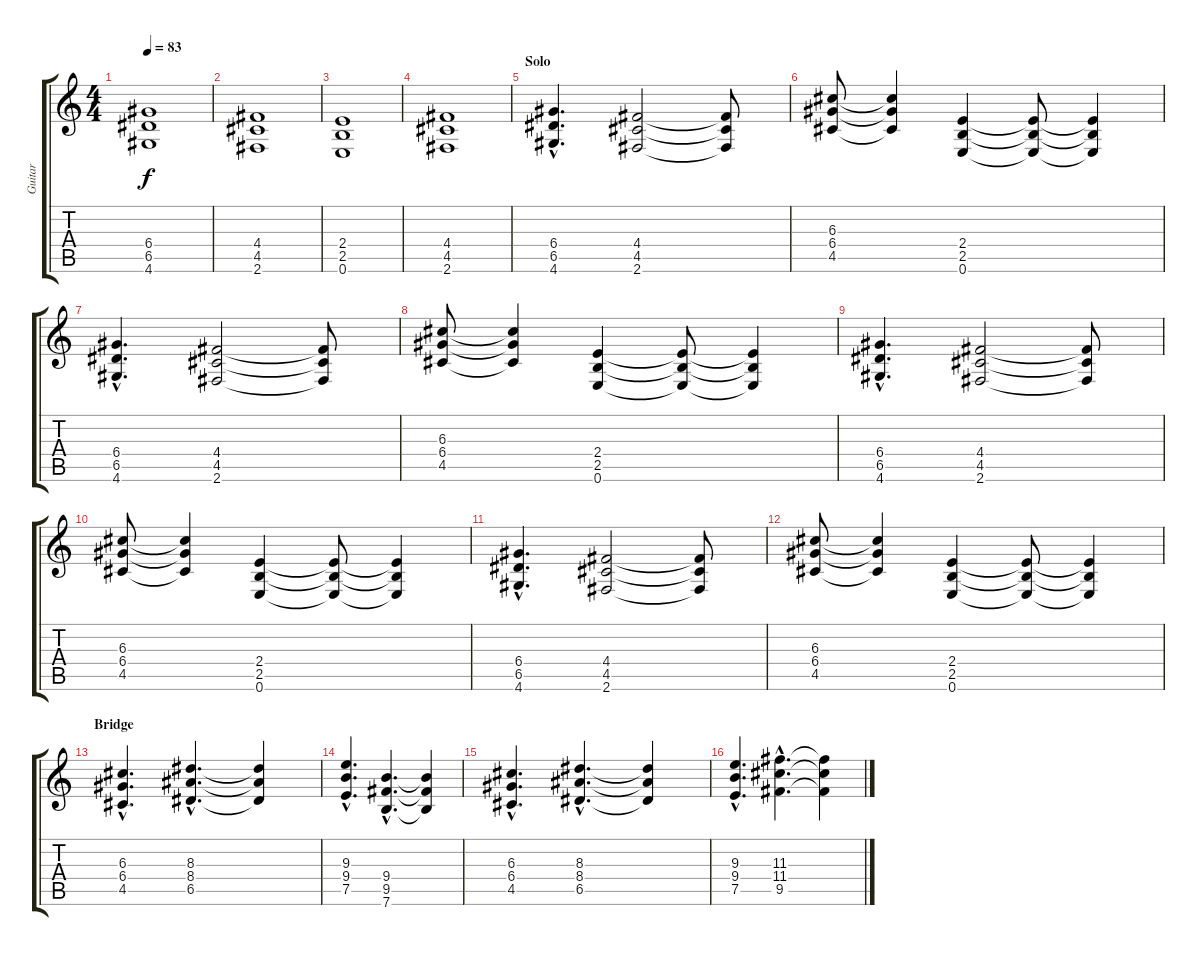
\track ("Guitar" "Guitar") {instrument distortionguitar}
\staff {score tabs}
\tuning (E4 B3 G3 D3 A2 E2) {hide}
\ts (4 4)
\tempo 83
\clef g2
\ks c
(6.4 6.5 4.6).1{dy f} |
(4.4 4.5 2.6).1 |
(2.4 2.5 0.6).1 |
(4.4 4.5 2.6).1 |
\section ("" "Solo")
(6.4{hac} 6.5{hac} 4.6{hac}).4{d} (4.4 4.5 2.6).2 (4.4{t} 4.5{t} 2.6{t}).8 |
(6.3 6.4 4.5).8 (6.3{t} 6.4{t} 4.5{t}).4 (2.4 2.5 0.6).4 (2.4{t} 2.5{t} 0.6{t}).8 (2.4{t} 2.5{t} 0.6{t}).4 |
(6.4{hac} 6.5{hac} 4.6{hac}).4{d} (4.4 4.5 2.6).2 (4.4{t} 4.5{t} 2.6{t}).8 |
(6.3 6.4 4.5).8 (6.3{t} 6.4{t} 4.5{t}).4 (2.4 2.5 0.6).4 (2.4{t} 2.5{t} 0.6{t}).8 (2.4{t} 2.5{t} 0.6{t}).4 |
(6.4{hac} 6.5{hac} 4.6{hac}).4{d} (4.4 4.5 2.6).2 (4.4{t} 4.5{t} 2.6{t}).8 |
(6.3 6.4 4.5).8 (6.3{t} 6.4{t} 4.5{t}).4 (2.4 2.5 0.6).4 (2.4{t} 2.5{t} 0.6{t}).8 (2.4{t} 2.5{t} 0.6{t}).4 |
(6.4{hac} 6.5{hac} 4.6{hac}).4{d} (4.4 4.5 2.6).2 (4.4{t} 4.5{t} 2.6{t}).8 |
(6.3 6.4 4.5).8 (6.3{t} 6.4{t} 4.5{t}).4 (2.4 2.5 0.6).4 (2.4{t} 2.5{t} 0.6{t}).8 (2.4{t} 2.5{t} 0.6{t}).4 |
\section ("" "Bridge")
(6.3{hac} 6.4{hac} 4.5{hac}).4{d} (8.3{hac} 8.4{hac} 6.5{hac}).4{d} (8.3{t} 8.4{t} 6.5{t}).4 |
(9.3{hac} 9.4{hac} 7.5{hac}).4{d} (9.4{hac} 9.5{hac} 7.6{hac}).4{d} (9.4{t} 9.5{t} 7.6{t}).4 |
(6.3{hac} 6.4{hac} 4.5{hac}).4{d} (8.3{hac} 8.4{hac} 6.5{hac}).4{d} (8.3{t} 8.4{t} 6.5{t}).4 |
(9.3{hac} 9.4{hac} 7.5{hac}).4{d} (11.3{hac} 11.4{hac} 9.5{hac}).4{d} (11.3{t} 11.4{t} 9.5{t}).4
